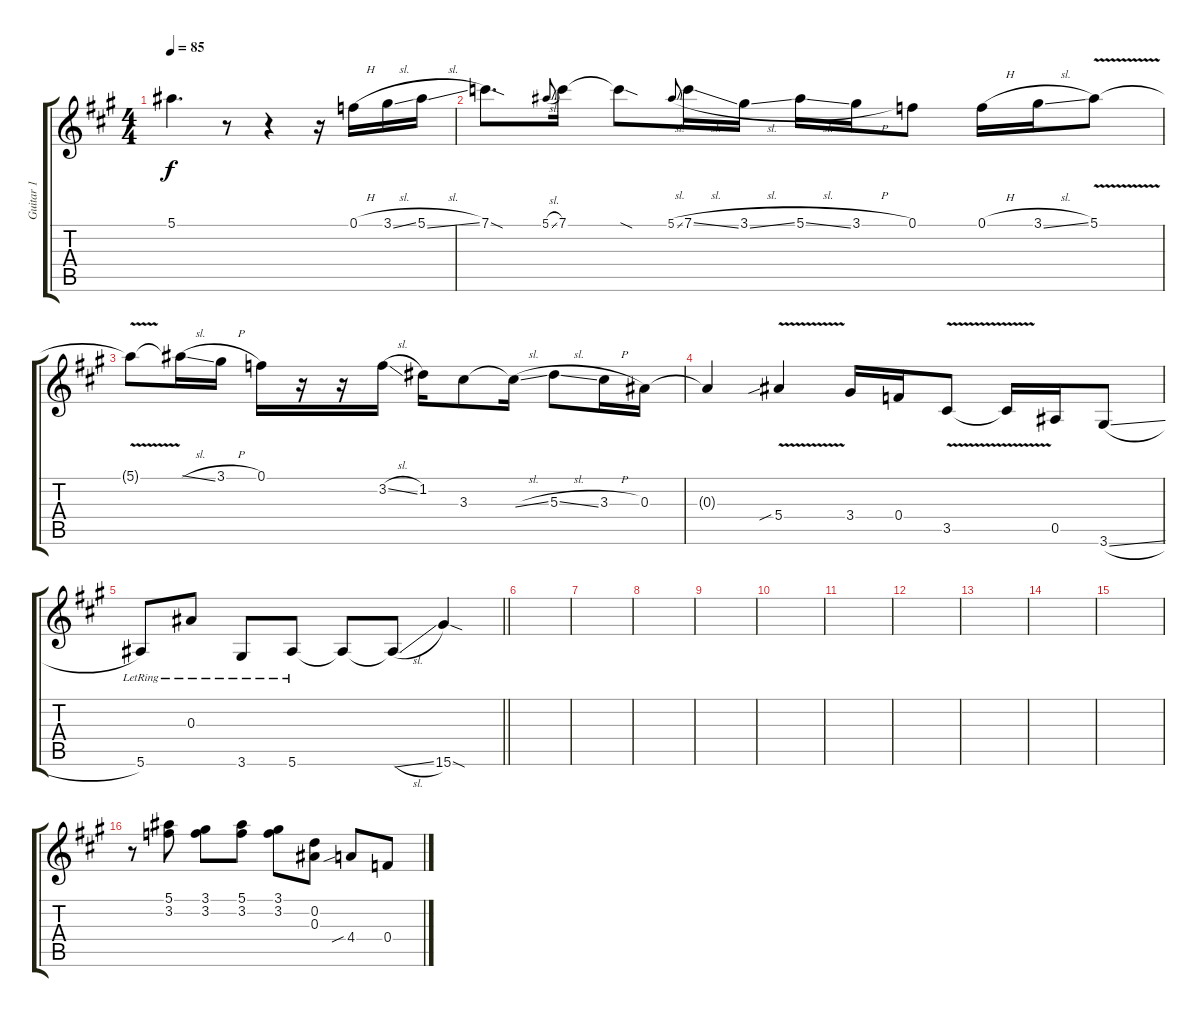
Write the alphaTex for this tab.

\track ("Guitar 1" "Guitar 1") {instrument overdrivenguitar}
\staff {score tabs}
\tuning (F4 D4 Bb3 F3 Bb2 F2) {hide}
\ts (4 4)
\tempo 85
\clef g2
\ks a
5.1{t}.4{d dy f} r.8 r.4 r.16 0.1{h}.16 3.1{sl}.16 5.1{sl}.16 |
7.1{sod}.8{d} 5.1{sl}.8{gr onbeat} 7.1.16 7.1{sod t}.8 5.1{sl}.8{gr onbeat} 7.1{sl}.16 3.1{sl}.16 5.1{sl}.16 3.1{h}.16 0.1.8 0.1{h}.16 3.1{sl}.16 5.1{v}.8 |
5.1{t}.8 5.1{sl t}.16 3.1{h}.16 0.1.16 r.16 r.16 3.2{sl}.16 1.2.16 3.3.8 3.3{sl t}.16 5.3{sl}.8 3.3{h}.16 0.3.16 |
0.3{t}.4 5.4{v sib}.4 3.4.16 0.4.16 3.5{v}.8 3.5{t}.16 0.5.16 3.6{sl}.8 |
\barLineRight lightlight
5.6{lr}.8 0.3{lr}.8 3.6{lr}.8 5.6{lr}.8 5.6{t}.8 5.6{sl t}.8 15.6{sod}.4 |
|
|
|
|
|
|
|
|
|
|
r.8{volume 16} (5.1 3.2).8 (3.1 3.2).8 (5.1 3.2).8 (3.1 3.2).8 (0.2 0.3).8 4.4{sib}.8 0.4.8
